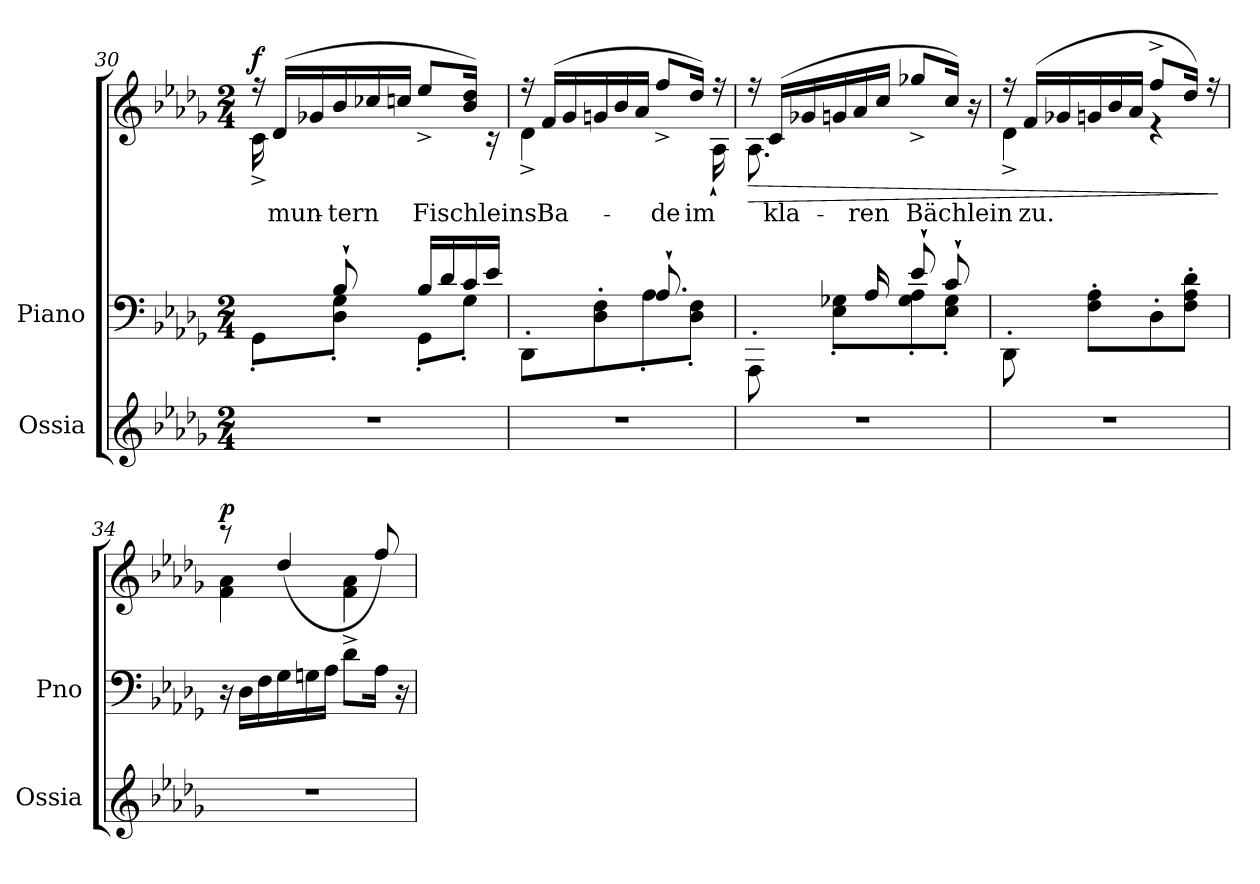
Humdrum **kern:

**kern	**kern	**kern	**text	**dynam
*part2	*part1	*part1	*part1	*part1
*staff3	*staff2	*staff1	*staff1	*staff1/2
*I"Ossia	*I"Piano	*	*	*
*I'Ossia	*I'Pno	*	*	*
*clefG2	*clefF4	*clefG2	*	*
*k[b-e-a-d-g-]	*k[b-e-a-d-g-]	*k[b-e-a-d-g-]	*	*
*M2/4	*M2/4	*M2/4	*	*
=30	=30	=30	=30	=30
*	*^	*	*	*
*	*	*	*Xtuplet	*	*
*	*	*	*^	*	*
!	!	!	!	!	!	!LO:DY:b
2r	16ryy	8GG-'\L	24r	(>16c^\LL	.	f
!	!	!	!	!	!LO:LY:a	!
.	.	.	(>24d-/LL	.	mun-	.
.	16B-/JJ)	.	.	4..ryy	.	.
.	.	.	24g-X/	.	.	.
!	!	!	!	!	!LO:LY:a	!
.	8B-`/	8D-\' 8G-\'J	24b-/	.	-tern	.
.	.	.	24cc-X/	.	.	.
.	.	.	24ccn/JJ	.	.	.
!	!	!	!	!	!LO:LY:a	!
.	16B-/LL	8GG-'\L	8ee-^/L	.	Fischleins	.
.	16d-/	.	.	.	.	.
.	16c/	8G-'\J	16b-/ 16dd-/Jk)	.	.	.
.	16e-/JJ	.	16rc	.	.	.
=31	=31	=31	=31	=31	=31	=31
2r	4ryy	8DD-'\L	24r	4d-^\	.	.
!	!	!	!	!	!LO:LY:a	!
.	.	.	(>24f/LL	.	Ba-	.
.	.	.	24g-/	.	.	.
.	.	8D-\' 8F\'	24gn/	.	.	.
.	.	.	24b-/	.	.	.
.	.	.	24a-/JJ	.	.	.
!	!	!	!	!	!LO:LY:a	!
.	8.A-`/	8A-'\	8ff^/L	8.ryy	-de	.
!	!	!	!	!	!LO:LY:a	!
.	.	8D-\' 8F\'J	16dd-/Jk)	.	im	.
.	16ryy	.	16r	16A-`\	.	.
=32	=32	=32	=32	=32	=32	=32
!	!	!	!	!	!	!LO:HP:b
2r	8.ryy	8AAA-'\	24r	8.A-\	.	>
!	!	!	!	!	!LO:LY:a	!
.	.	.	(>24c/LL	.	kla-	.
.	.	.	24g-X/	.	.	.
.	.	8E-\' 8G-X\'L	24gn/	.	.	.
!	!	!	!	!	!LO:LY:a	!
.	.	.	24a-/	.	-ren	.
.	16A-/	.	.	4ryy	.	.
.	.	.	24cc/JJ	.	.	.
!	!	!	!	!	!LO:LY:a	!
.	8e-`/	8G-\' 8A-\'	8gg-X^/L	.	Bächlein	.
.	8c`/	8E-\' 8G-\'J	16cc/Jk)	.	.	.
.	.	.	16r	16ryy	.	.
*	*v	*v	*	*	*	*
!!LO:LB:g=z	!!
=33	=33	=33	=33	=33	=33
2r	8DD-'\	24r	4d-^\	.	.
!	!	!	!	!LO:LY:a	!
.	.	(>24f/LL	.	zu.	.
.	.	24g-X/	.	.	.
.	8F\' 8A-\'L	24gn/	.	.	.
.	.	24b-/	.	.	.
.	.	24a-/JJ	.	.	.
.	8D-'\	8ff^/L	4re	.	.
.	8F\' 8A-\' 8d-\'J	16dd-/Jk)	.	.	.
.	.	16r	.	.	.
*	*	*v	*v	*	*
.	.	.	.	]
=34	=34	=34	=34	=34
*	*Xtuplet	*	*	*
*	*	*^	*	*
!	!	!	!	!	!LO:DY:b
2r	24r	4f\ 4a-\	8rccc	.	p
.	24D-\LL	.	.	.	.
.	24F\	.	.	.	.
.	24G-\	.	(>4dd-/	.	.
.	24Gn\	.	.	.	.
.	24A-\JJ	.	.	.	.
.	8d-^\L	4f\ 4a-\	.	.	.
.	16A-\Jk	.	8ff/)	.	.
.	16r	.	.	.	.
*	*	*v	*v	*	*
=	=	=	=	=
*-	*-	*-	*-	*-
